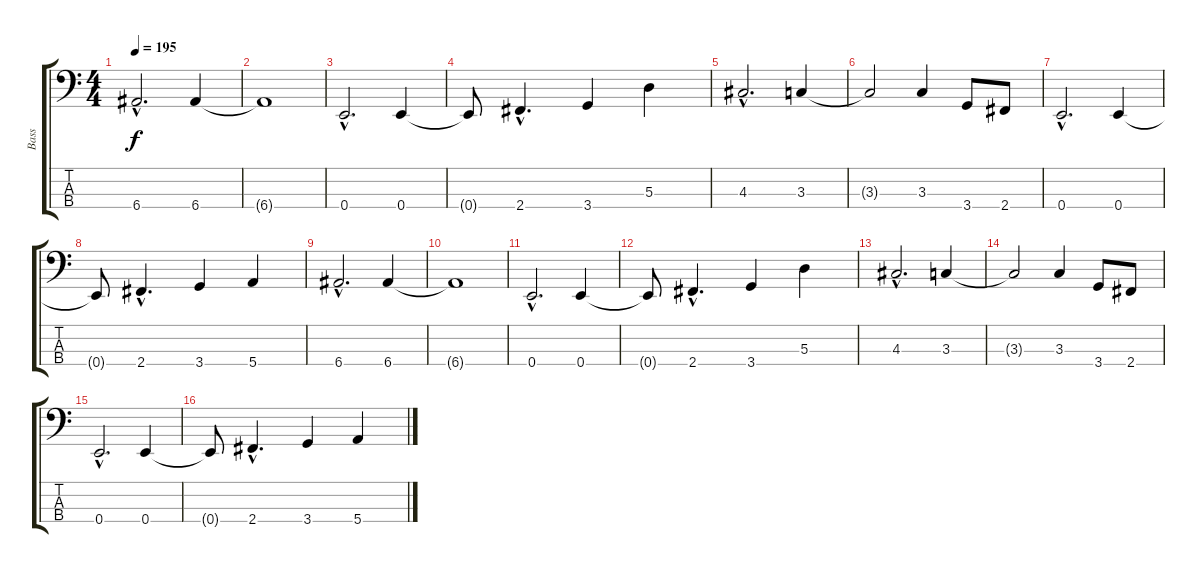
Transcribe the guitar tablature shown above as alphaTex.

\track ("Bass" "Bass") {instrument electricbassfinger}
\staff {score tabs}
\tuning (G2 D2 A1 E1) {hide}
\ts (4 4)
\tempo 195
\clef f4
\ks c
6.4{hac}.2{d dy f instrument acousticbass} 6.4.4 |
6.4{t}.1 |
0.4{hac}.2{d instrument acousticbass} 0.4.4 |
0.4{t}.8 2.4{hac}.4{d} 3.4.4 5.3.4 |
4.3{hac}.2{d instrument acousticbass} 3.3.4 |
3.3{t}.2 3.3.4 3.4.8 2.4.8 |
0.4{hac}.2{d instrument acousticbass} 0.4.4 |
0.4{t}.8 2.4{hac}.4{d} 3.4.4 5.4.4 |
6.4{hac}.2{d instrument acousticbass} 6.4.4 |
6.4{t}.1 |
0.4{hac}.2{d instrument acousticbass} 0.4.4 |
0.4{t}.8 2.4{hac}.4{d} 3.4.4 5.3.4 |
4.3{hac}.2{d instrument acousticbass} 3.3.4 |
3.3{t}.2 3.3.4 3.4.8 2.4.8 |
0.4{hac}.2{d instrument acousticbass} 0.4.4 |
0.4{t}.8 2.4{hac}.4{d} 3.4.4 5.4.4
